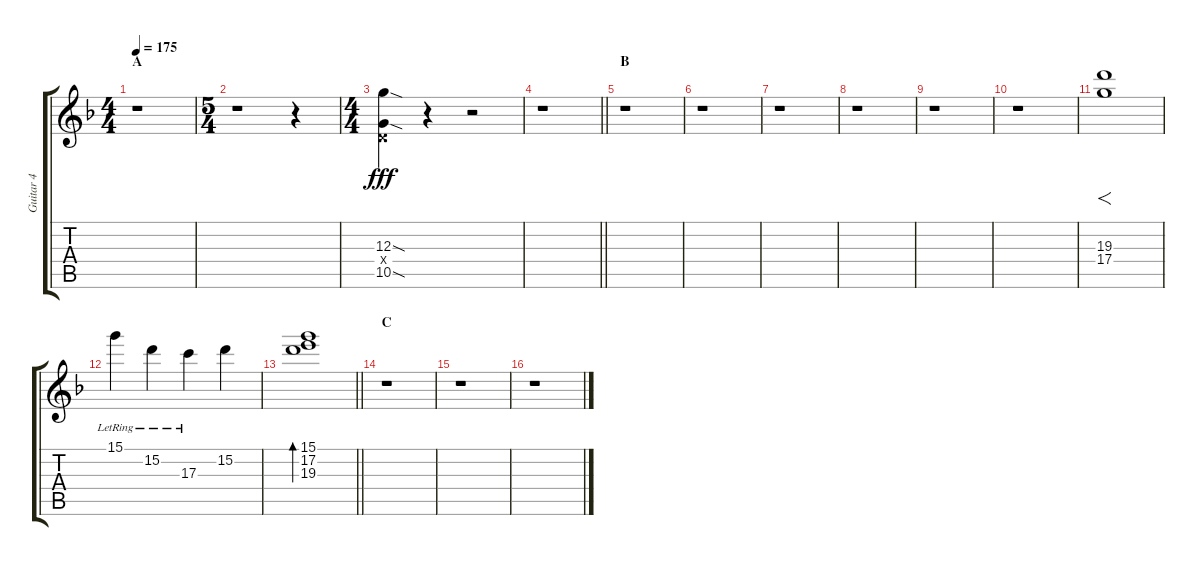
\track ("Guitar 4" "Guitar 4") {instrument distortionguitar}
\staff {score tabs}
\tuning (E4 B3 G3 D3 A2 E2) {hide}
\ts (4 4)
\section ("" "A")
\tempo 175
\clef g2
\ks f
r.1{dy fff instrument distortionguitar} |
\ts (5 4)
r.1 r.4 |
\ts (4 4)
(12.3{sod} 0.4{x} 10.5{sod}).4 r.4 r.2 |
\barLineRight lightlight
r.1 |
\section ("" "B")
r.1 |
r.1 |
r.1 |
r.1 |
r.1 |
r.1 |
(19.3 17.4).1{f} |
15.1{lr}.4 15.2{lr}.4 17.3{lr}.4 15.2.4 |
\barLineRight lightlight
(15.1 17.2 19.3).1{bd 240} |
\section ("" "C")
r.1 |
r.1 |
r.1
